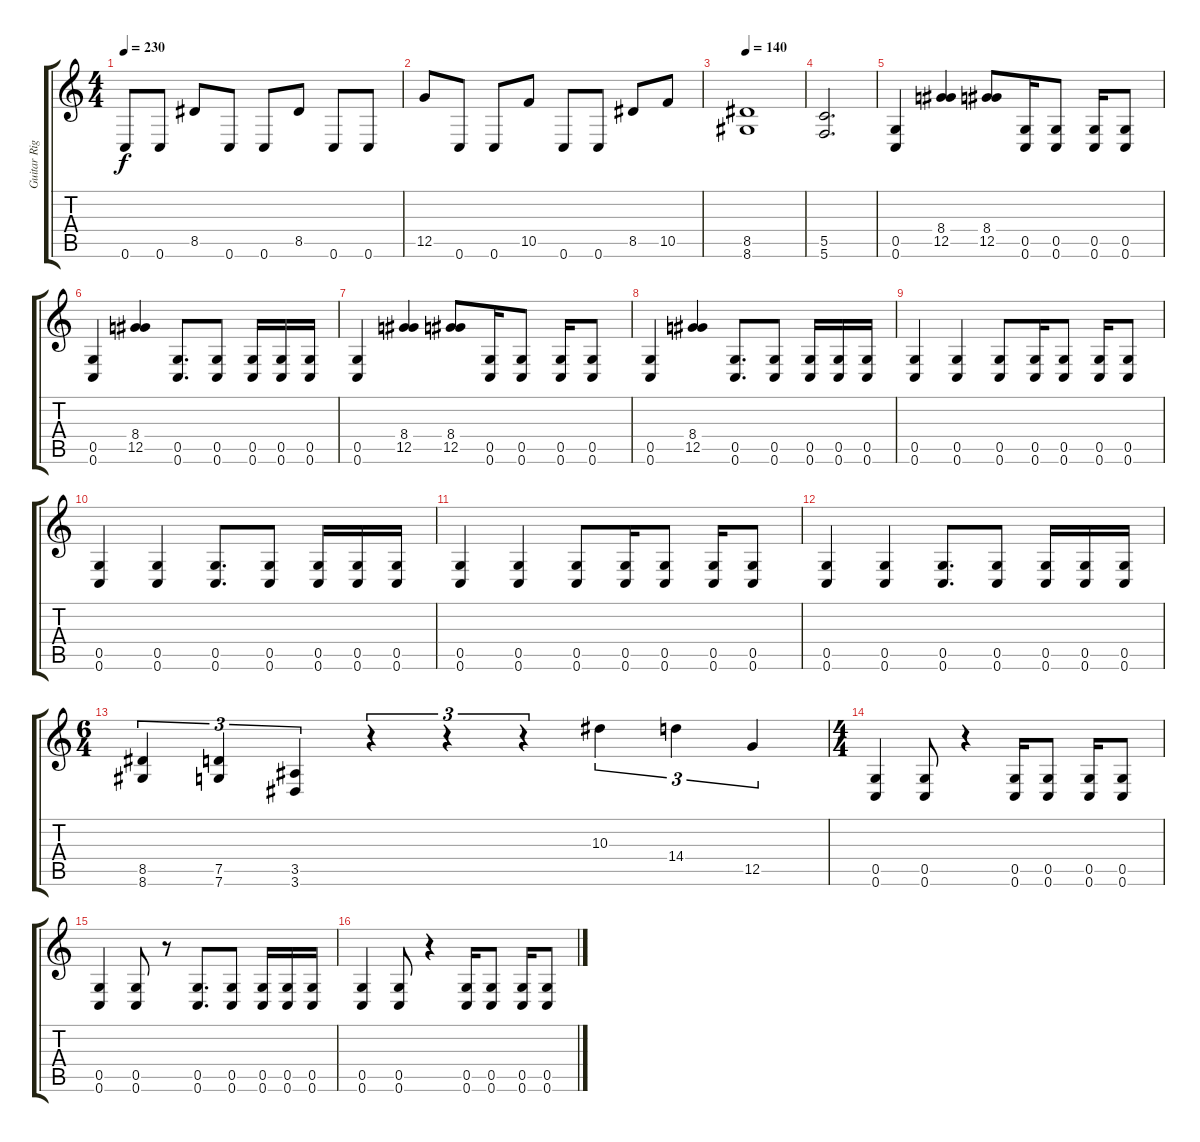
\track ("Guitar Right" "Guitar Rig") {instrument distortionguitar}
\staff {score tabs}
\tuning (D4 A3 F3 C3 G2 C2) {hide}
\ts (4 4)
\tempo 230
\clef g2
\ks c
0.6.8{dy f} 0.6.8 8.5.8 0.6.8 0.6.8 8.5.8 0.6.8 0.6.8 |
12.5.8 0.6.8 0.6.8 10.5.8 0.6.8 0.6.8 8.5.8 10.5.8 |
\tempo 140
(8.5 8.6).1 |
(5.5 5.6).2{d} |
(0.5 0.6).4 (8.4 12.5).4 (8.4 12.5).8 (0.5 0.6).16 (0.5 0.6).8 (0.5 0.6).16 (0.5 0.6).8 |
(0.5 0.6).4 (8.4 12.5).4 (0.5 0.6).8{d} (0.5 0.6).8 (0.5 0.6).16 (0.5 0.6).16 (0.5 0.6).16 |
(0.5 0.6).4 (8.4 12.5).4 (8.4 12.5).8 (0.5 0.6).16 (0.5 0.6).8 (0.5 0.6).16 (0.5 0.6).8 |
(0.5 0.6).4 (8.4 12.5).4 (0.5 0.6).8{d} (0.5 0.6).8 (0.5 0.6).16 (0.5 0.6).16 (0.5 0.6).16 |
(0.5 0.6).4 (0.5 0.6).4 (0.5 0.6).8 (0.5 0.6).16 (0.5 0.6).8 (0.5 0.6).16 (0.5 0.6).8 |
(0.5 0.6).4 (0.5 0.6).4 (0.5 0.6).8{d} (0.5 0.6).8 (0.5 0.6).16 (0.5 0.6).16 (0.5 0.6).16 |
(0.5 0.6).4 (0.5 0.6).4 (0.5 0.6).8 (0.5 0.6).16 (0.5 0.6).8 (0.5 0.6).16 (0.5 0.6).8 |
(0.5 0.6).4 (0.5 0.6).4 (0.5 0.6).8{d} (0.5 0.6).8 (0.5 0.6).16 (0.5 0.6).16 (0.5 0.6).16 |
\ts (6 4)
(8.5 8.6).4{tu (3 2)} (7.5 7.6).4{tu (3 2)} (3.5 3.6).4{tu (3 2)} r.4{tu (3 2)} r.4{tu (3 2)} r.4{tu (3 2)} 10.3.4{tu (3 2)} 14.4.4{tu (3 2)} 12.5.4{tu (3 2)} |
\ts (4 4)
(0.5 0.6).4 (0.5 0.6).8 r.4 (0.5 0.6).16 (0.5 0.6).8 (0.5 0.6).16 (0.5 0.6).8 |
(0.5 0.6).4 (0.5 0.6).8 r.8 (0.5 0.6).8{d} (0.5 0.6).8 (0.5 0.6).16 (0.5 0.6).16 (0.5 0.6).16 |
(0.5 0.6).4 (0.5 0.6).8 r.4 (0.5 0.6).16 (0.5 0.6).8 (0.5 0.6).16 (0.5 0.6).8
